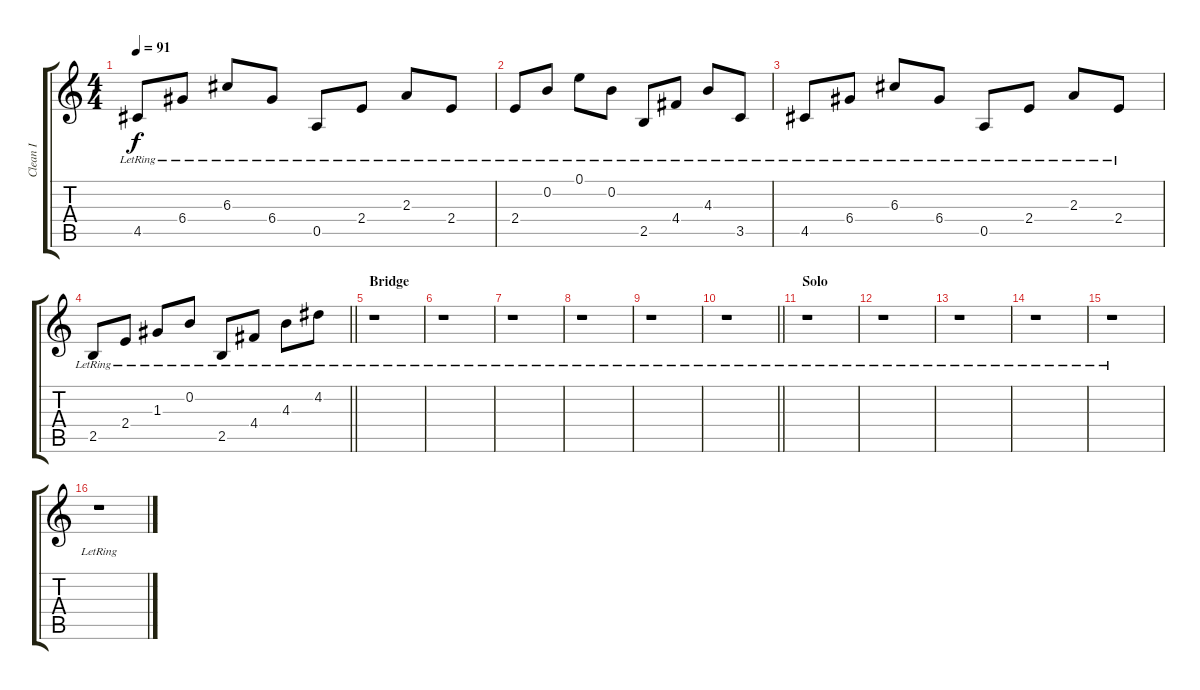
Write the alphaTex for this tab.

\track ("Clean I" "Clean I") {instrument electricguitarclean}
\staff {score tabs}
\tuning (E4 B3 G3 D3 A2 E2) {hide}
\ts (4 4)
\tempo 91
\clef g2
\ks c
4.5{lr}.8{dy f} 6.4{lr}.8 6.3{lr}.8 6.4{lr}.8 0.5{lr}.8 2.4{lr}.8 2.3{lr}.8 2.4{lr}.8 |
2.4{lr}.8 0.2{lr}.8 0.1{lr}.8 0.2{lr}.8 2.5{lr}.8 4.4{lr}.8 4.3{lr}.8 3.5{lr}.8 |
4.5{lr}.8 6.4{lr}.8 6.3{lr}.8 6.4{lr}.8 0.5{lr}.8 2.4{lr}.8 2.3{lr}.8 2.4{lr}.8 |
\barLineRight lightlight
2.5{lr}.8 2.4{lr}.8 1.3{lr}.8 0.2{lr}.8 2.5{lr}.8 4.4{lr}.8 4.3{lr}.8 4.2{lr}.8 |
\section ("" "Bridge")
r.1 |
r.1 |
r.1 |
r.1 |
r.1 |
\barLineRight lightlight
r.1 |
\section ("" "Solo")
r.1 |
r.1 |
r.1 |
r.1 |
r.1 |
r.1
